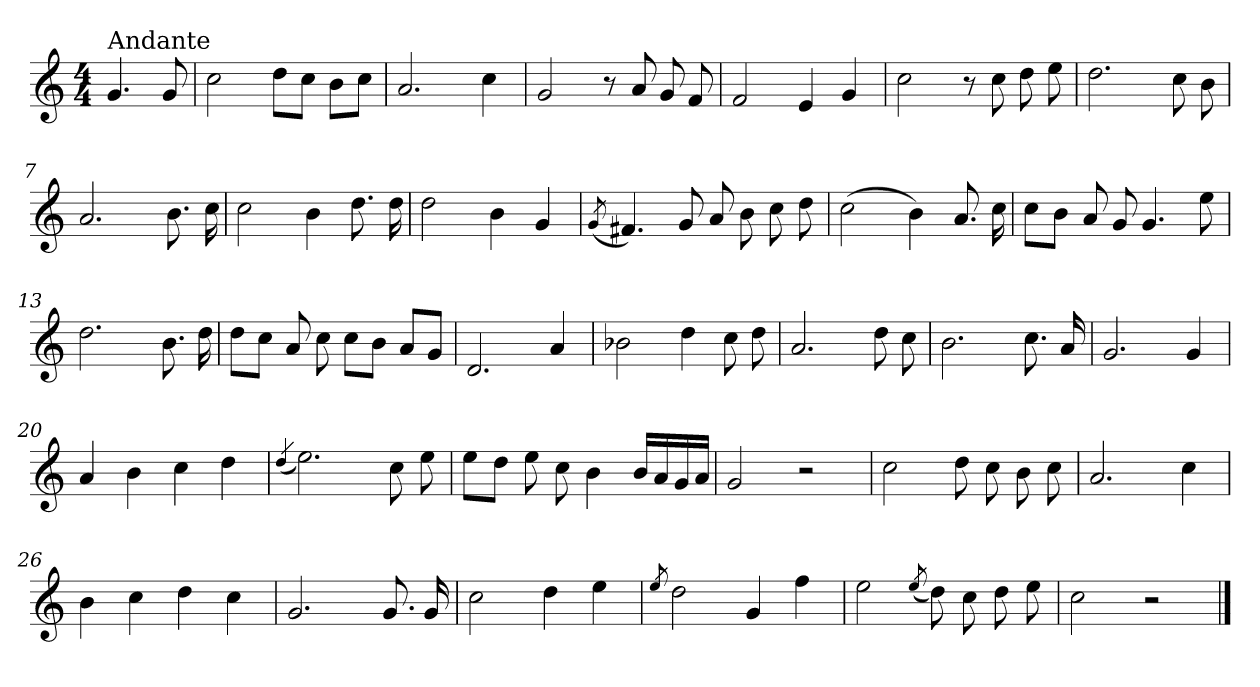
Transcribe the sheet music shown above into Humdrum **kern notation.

**kern
*part1
*staff1
*clefG2
*k[]
*C:
*M4/4
=
!LO:TX:a:t=Andante
4.g/
8g/
=1
2cc\
8dd\L
8cc\J
8b\L
8cc\J
=2
2.a/
4cc\
=3
2g/
8r
8a/
8g/
8f/
=4
2f/
4e/
4g/
=5
2cc\
8r
8cc\
8dd\
8ee\
!!LO:LB:g=z
=6
2.dd\
8cc\
8b\
=7
2.a/
8.b\
16cc\
=8
2cc\
4b\
8.dd\
16dd\
=9
2dd\
4b\
4g/
=10
(<8qg/
4.f#X/)
8g/
8a/
8b\
8cc\
8dd\
=11
(>2cc\
4b\)
8.a/
16cc\
!!LO:LB:g=z
=12
8cc\L
8b\J
8a/
8g/
4.g/
8ee\
=13
2.dd\
8.b\
16dd\
=14
8dd\L
8cc\J
8a/
8cc\
8cc\L
8b\J
8a/L
8g/J
=15
2.d/
4a/
=16
2b-X\
4dd\
8cc\
8dd\
=17
2.a/
8dd\
8cc\
!!LO:LB:g=z
=18
2.b\
8.cc\
16a/
=19
2.g/
4g/
=20
4a/
4b\
4cc\
4dd\
=21
(<4qdd/
2.ee\)
8cc\
8ee\
=22
8ee\L
8dd\J
8ee\
8cc\
4b\
16b/LL
16a/
16g/
16a/JJ
=23
2g/
2r
!!LO:LB:g=z
=24
2cc\
8dd\
8cc\
8b\
8cc\
=25
2.a/
4cc\
=26
4b\
4cc\
4dd\
4cc\
=27
2.g/
8.g/
16g/
=28
2cc\
4dd\
4ee\
=29
8qee/
2dd\
4g/
4ff\
!!LO:LB:g=z
=30
2ee\
(<8qee/
8dd\)
8cc\
8dd\
8ee\
!!LO:LB:g=z
=31
2cc\
2r
==
*-
